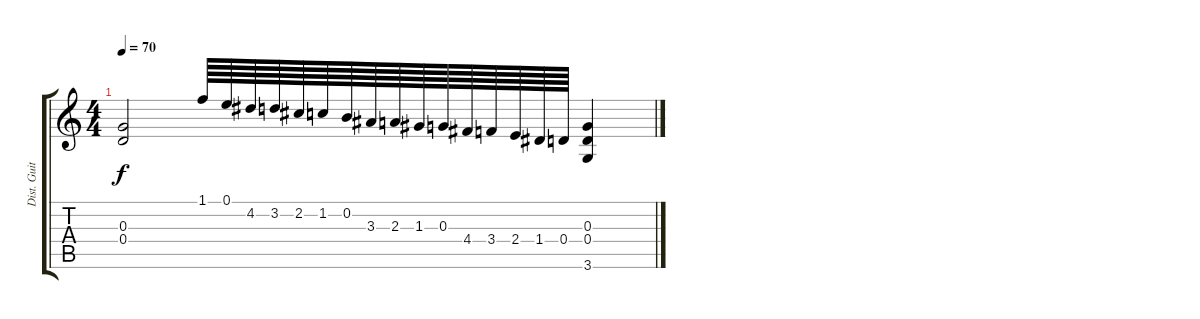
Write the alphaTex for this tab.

\track ("Dist. Guitar 1" "Dist. Guit") {instrument distortionguitar}
\staff {score tabs}
\tuning (E4 B3 G3 D3 A2 E2) {hide}
\ts (4 4)
\tempo 70
\clef g2
\ks c
(0.3{t} 0.4{t}).2{dy f} 1.1.64{volume 15} 0.1.64 4.2.64 3.2.64 2.2.64 1.2.64 0.2.64 3.3.64 2.3.64 1.3.64 0.3.64 4.4.64 3.4.64 2.4.64 1.4.64 0.4.64 (0.3 0.4 3.6).4{volume 13}
